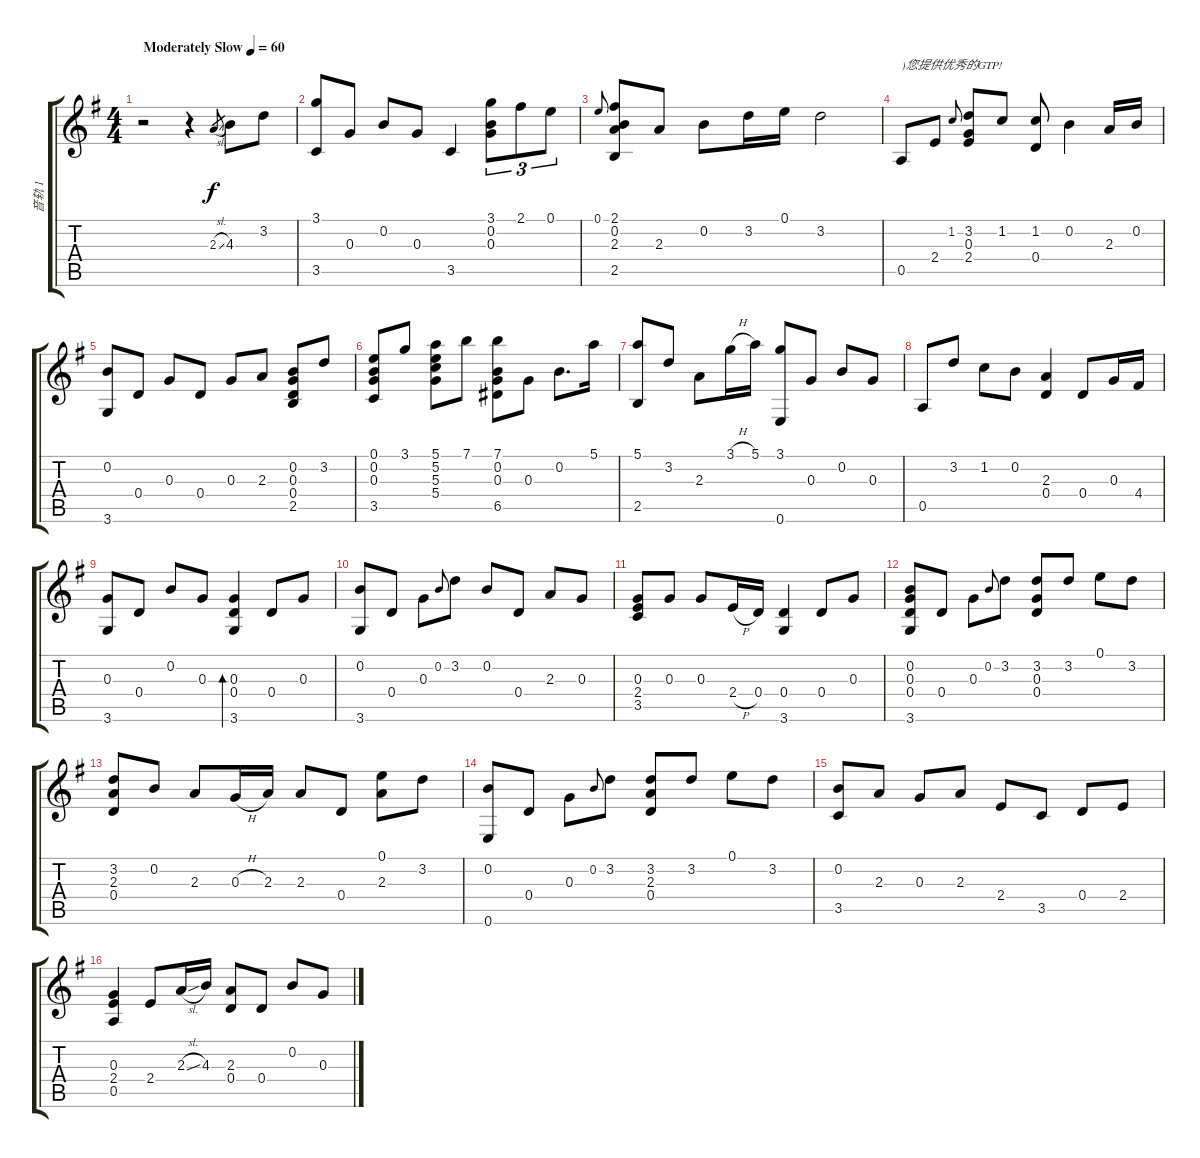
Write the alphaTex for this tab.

\track ("音轨 1" "音轨 1") {instrument acousticguitarsteel}
\staff {score tabs}
\tuning (E4 B3 G3 D3 A2 E2) {hide}
\ts (4 4)
\tempo (60 "Moderately Slow")
\clef g2
\ks g
r.2{dy f instrument acousticguitarsteel} r.4 2.3{sl}.8{gr} 4.3.8 3.2.8 |
(3.1 3.5).8 0.3.8 0.2.8 0.3.8 3.5.4 (3.1 0.2 0.3).8{tu (3 2)} 2.1.8{tu (3 2)} 0.1.8{tu (3 2)} |
0.1.8{gr onbeat} (2.1 0.2 2.3 2.5).8 2.3.8 0.2.8 3.2.16 0.1.16 3.2.2 |
0.5.8{txt ")您提供优秀的GTP!"} 2.4.8 1.2.8{gr onbeat} (3.2 0.3 2.4).8 1.2.8 (1.2 0.4).8 0.2.4 2.3.16 0.2.16 |
(0.2 3.6).8 0.4.8 0.3.8 0.4.8 0.3.8 2.3.8 (0.2 0.3 0.4 2.5).8 3.2.8 |
(0.1 0.2 0.3 3.5).8 3.1.8 (5.1 5.2 5.3 5.4).8 7.1.8 (7.1 0.2 0.3 6.5).8 0.3.8 0.2.8{d} 5.1.16 |
(5.1 2.5).8 3.2.8 2.3.8 3.1{h}.16 5.1.16 (3.1 0.6).8 0.3.8 0.2.8 0.3.8 |
0.5.8 3.2.8 1.2.8 0.2.8 (2.3 0.4).4 0.4.8 0.3.16 4.4.16 |
(0.3 3.6).8 0.4.8 0.2.8 0.3.8 (0.3 0.4 3.6).4{bd 120} 0.4.8 0.3.8 |
(0.2 3.6).8 0.4.8 0.3.8 0.2.8{gr onbeat} 3.2.8 0.2.8 0.4.8 2.3.8 0.3.8 |
(0.3 2.4 3.5).8 0.3.8 0.3.8 2.4{h}.16 0.4.16 (0.4 3.6).4 0.4.8 0.3.8 |
(0.2 0.3 0.4 3.6).8 0.4.8 0.3.8 0.2.8{gr onbeat} 3.2.8 (3.2 0.3 0.4).8 3.2.8 0.1.8 3.2.8 |
(3.2 2.3 0.4).8 0.2.8 2.3.8 0.3{h}.16 2.3.16 2.3.8 0.4.8 (0.1 2.3).8 3.2.8 |
(0.2 0.6).8 0.4.8 0.3.8 0.2.8{gr onbeat} 3.2.8 (3.2 2.3 0.4).8 3.2.8 0.1.8 3.2.8 |
(0.2 3.5).8 2.3.8 0.3.8 2.3.8 2.4.8 3.5.8 0.4.8 2.4.8 |
(0.3 2.4 0.5).4 2.4.8 2.3{sl}.16 4.3.16 (2.3 0.4).8 0.4.8 0.2.8 0.3.8
